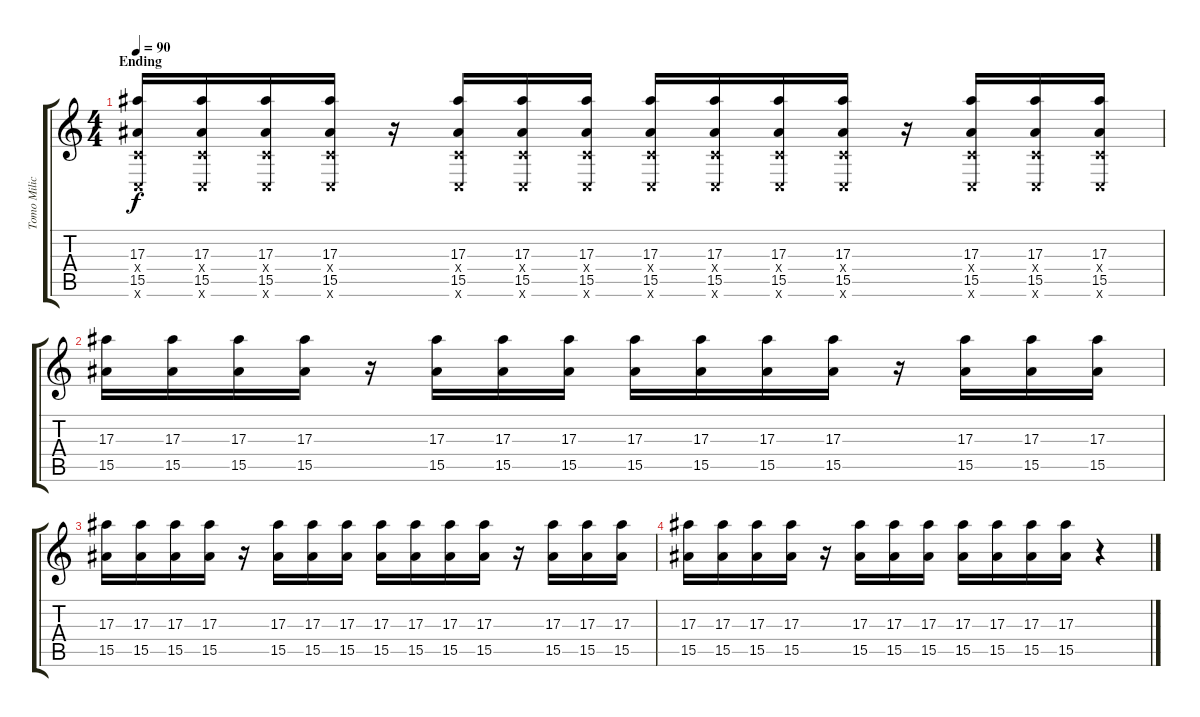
\track ("Tomo Milicevic  - Guitar" "Tomo Milic") {instrument overdrivenguitar}
\staff {score tabs}
\tuning (D4 A3 F3 C3 G2 C2) {hide}
\ts (4 4)
\section ("" "Ending")
\tempo 90
\clef g2
\ks c
(17.3 0.4{x} 15.5 0.6{x}).16{dy f} (17.3 0.4{x} 15.5 0.6{x}).16 (17.3 0.4{x} 15.5 0.6{x}).16 (17.3 0.4{x} 15.5 0.6{x}).16 r.16 (17.3 0.4{x} 15.5 0.6{x}).16 (17.3 0.4{x} 15.5 0.6{x}).16 (17.3 0.4{x} 15.5 0.6{x}).16 (17.3 0.4{x} 15.5 0.6{x}).16 (17.3 0.4{x} 15.5 0.6{x}).16 (17.3 0.4{x} 15.5 0.6{x}).16 (17.3 0.4{x} 15.5 0.6{x}).16 r.16 (17.3 0.4{x} 15.5 0.6{x}).16 (17.3 0.4{x} 15.5 0.6{x}).16 (17.3 0.4{x} 15.5 0.6{x}).16 |
(17.3 15.5).16 (17.3 15.5).16 (17.3 15.5).16 (17.3 15.5).16 r.16 (17.3 15.5).16 (17.3 15.5).16 (17.3 15.5).16 (17.3 15.5).16 (17.3 15.5).16 (17.3 15.5).16 (17.3 15.5).16 r.16 (17.3 15.5).16 (17.3 15.5).16 (17.3 15.5).16 |
(17.3 15.5).16 (17.3 15.5).16 (17.3 15.5).16 (17.3 15.5).16 r.16 (17.3 15.5).16 (17.3 15.5).16 (17.3 15.5).16 (17.3 15.5).16 (17.3 15.5).16 (17.3 15.5).16 (17.3 15.5).16 r.16 (17.3 15.5).16 (17.3 15.5).16 (17.3 15.5).16 |
(17.3 15.5).16 (17.3 15.5).16 (17.3 15.5).16 (17.3 15.5).16 r.16 (17.3 15.5).16 (17.3 15.5).16 (17.3 15.5).16 (17.3 15.5).16 (17.3 15.5).16 (17.3 15.5).16 (17.3 15.5).16 r.4
